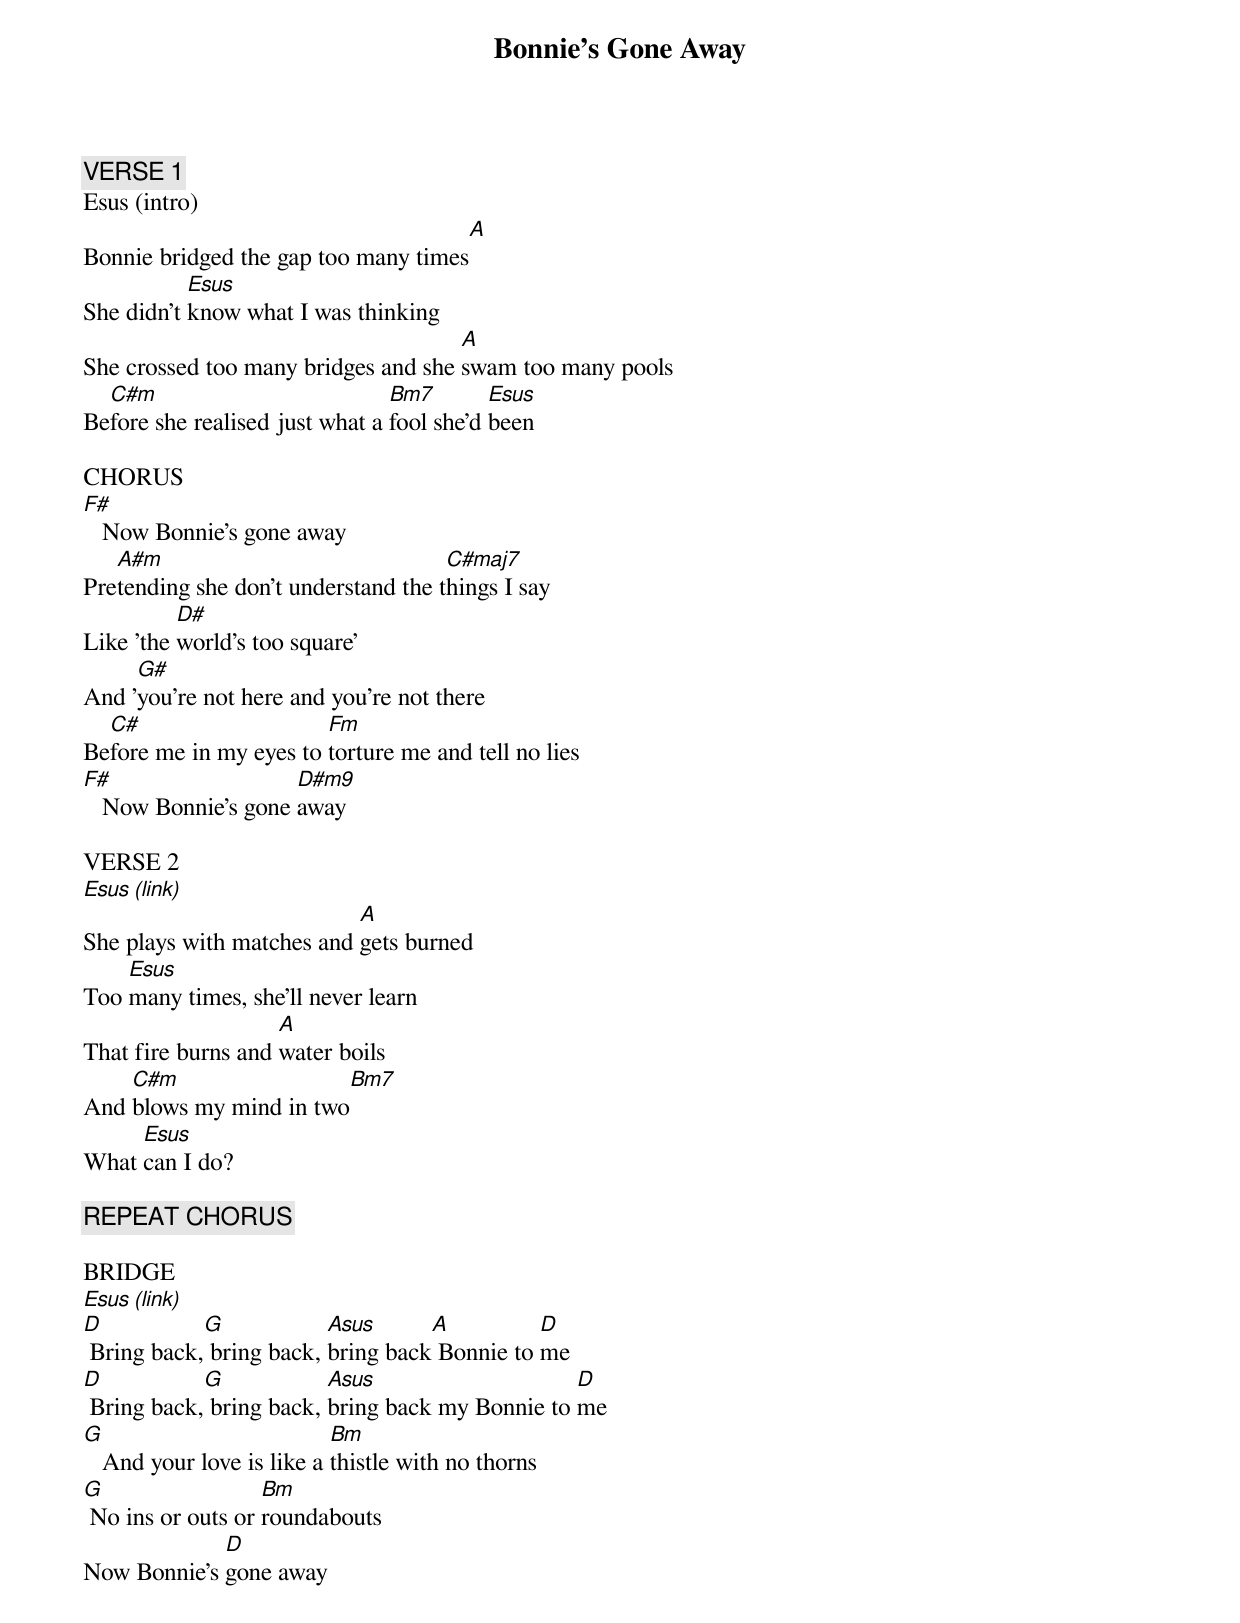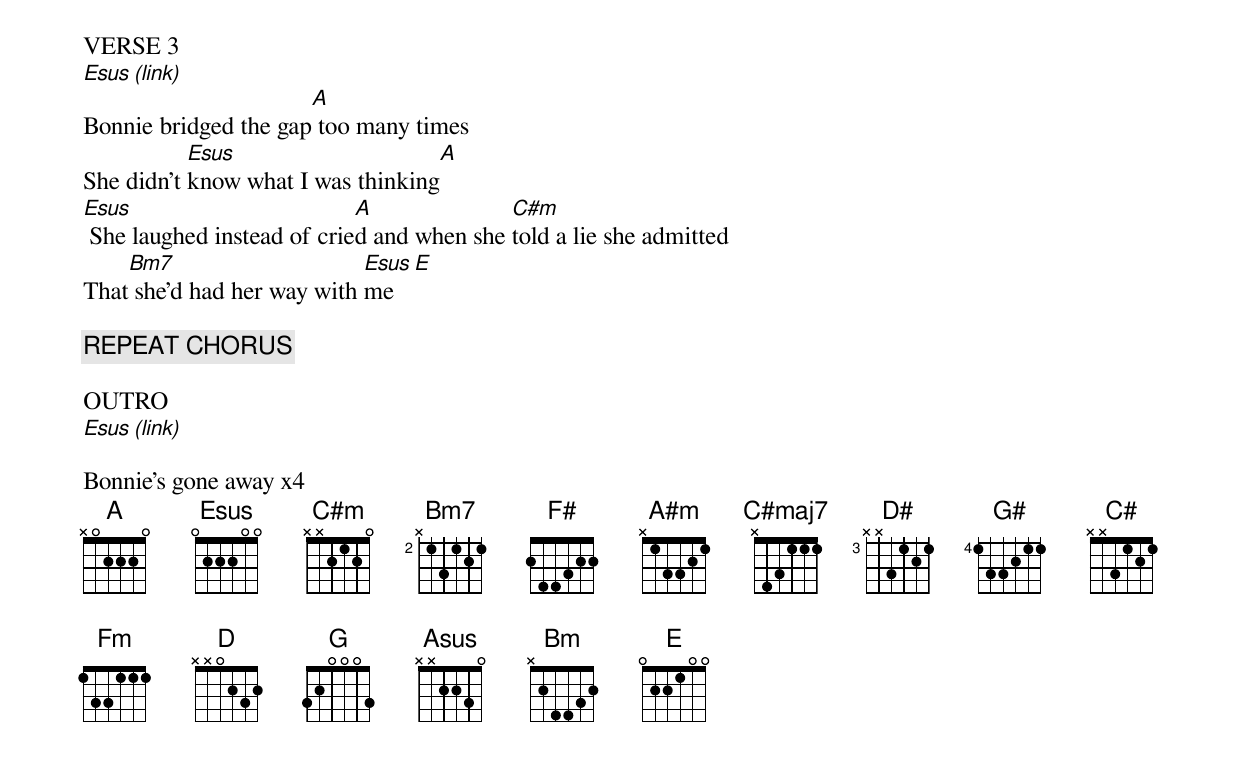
Bonnie’s Gone Away

VERSE 1
Esus (intro)
    					     A
Bonnie bridged the gap too many times
           Esus
She didn't know what I was thinking
                                     A
She crossed too many bridges and she swam too many pools
  C#m                           Bm7        Esus
Before she realised just what a fool she'd been

CHORUS
F#
   Now Bonnie's gone away
   A#m                               C#maj7
Pretending she don't understand the things I say
          D#
Like 'the world's too square'
     G#
And 'you're not here and you're not there
  C#                    Fm
Before me in my eyes to torture me and tell no lies
F#                   D#m9
   Now Bonnie's gone away

VERSE 2
Esus (link)
 		           A
She plays with matches and gets burned
    Esus
Too many times, she'll never learn
                    A
That fire burns and water boils
    C#m                 Bm7
And blows my mind in two
     Esus
What can I do?

[REPEAT CHORUS]

BRIDGE
Esus (link)
D           G            Asus      A          D
 Bring back, bring back, bring back Bonnie to me
D           G            Asus                    D
 Bring back, bring back, bring back my Bonnie to me
G                          Bm
   And your love is like a thistle with no thorns
G                  Bm
 No ins or outs or roundabouts
             D
Now Bonnie's gone away



VERSE 3
Esus (link)
                      A
Bonnie bridged the gap too many times
           Esus                     A
She didn't know what I was thinking
Esus                        A              C#m
 She laughed instead of cried and when she told a lie she admitted
    Bm7                     Esus E
That she’d had her way with me

[REPEAT CHORUS]

OUTRO
Esus (link)

Bonnie's gone away x4
